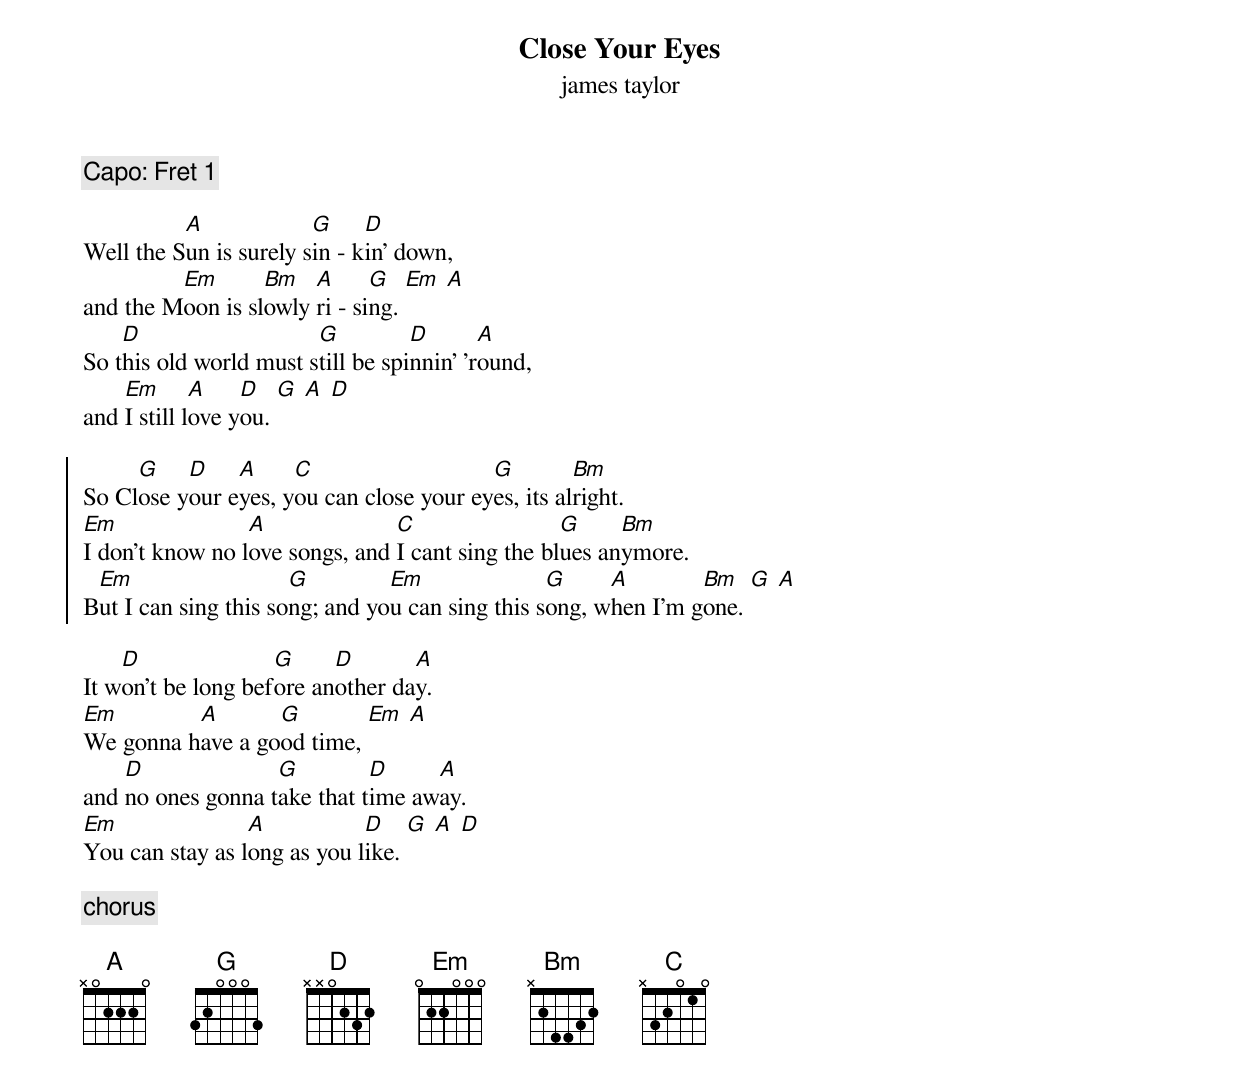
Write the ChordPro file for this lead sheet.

{title: Close Your Eyes}
{subtitle: james taylor}

{c:Capo: Fret 1 }

Well the S[A]un is surely s[G]in - k[D]in' down,
and the M[Em]oon is sl[Bm]owly [A]ri - si[G]ng. [Em] [A]
So t[D]his old world must s[G]till be spi[D]nnin' 'r[A]ound,
and [Em]I still l[A]ove y[D]ou. [G] [A] [D]

{soc}
So Cl[G]ose y[D]our e[A]yes, y[C]ou can close your ey[G]es, its al[Bm]right.
[Em]I don’t know no l[A]ove songs, and [C]I cant sing the bl[G]ues an[Bm]ymore.
B[Em]ut I can sing this so[G]ng; and yo[Em]u can sing this s[G]ong, w[A]hen I’m g[Bm]one. [G] [A]
{eoc}

It w[D]on't be long bef[G]ore an[D]other da[A]y.
[Em]We gonna h[A]ave a go[G]od time, [Em] [A]
and [D]no ones gonna t[G]ake that t[D]ime aw[A]ay.
[Em]You can stay as l[A]ong as you l[D]ike. [G] [A] [D]

{c:chorus}
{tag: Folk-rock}
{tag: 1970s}

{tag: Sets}
